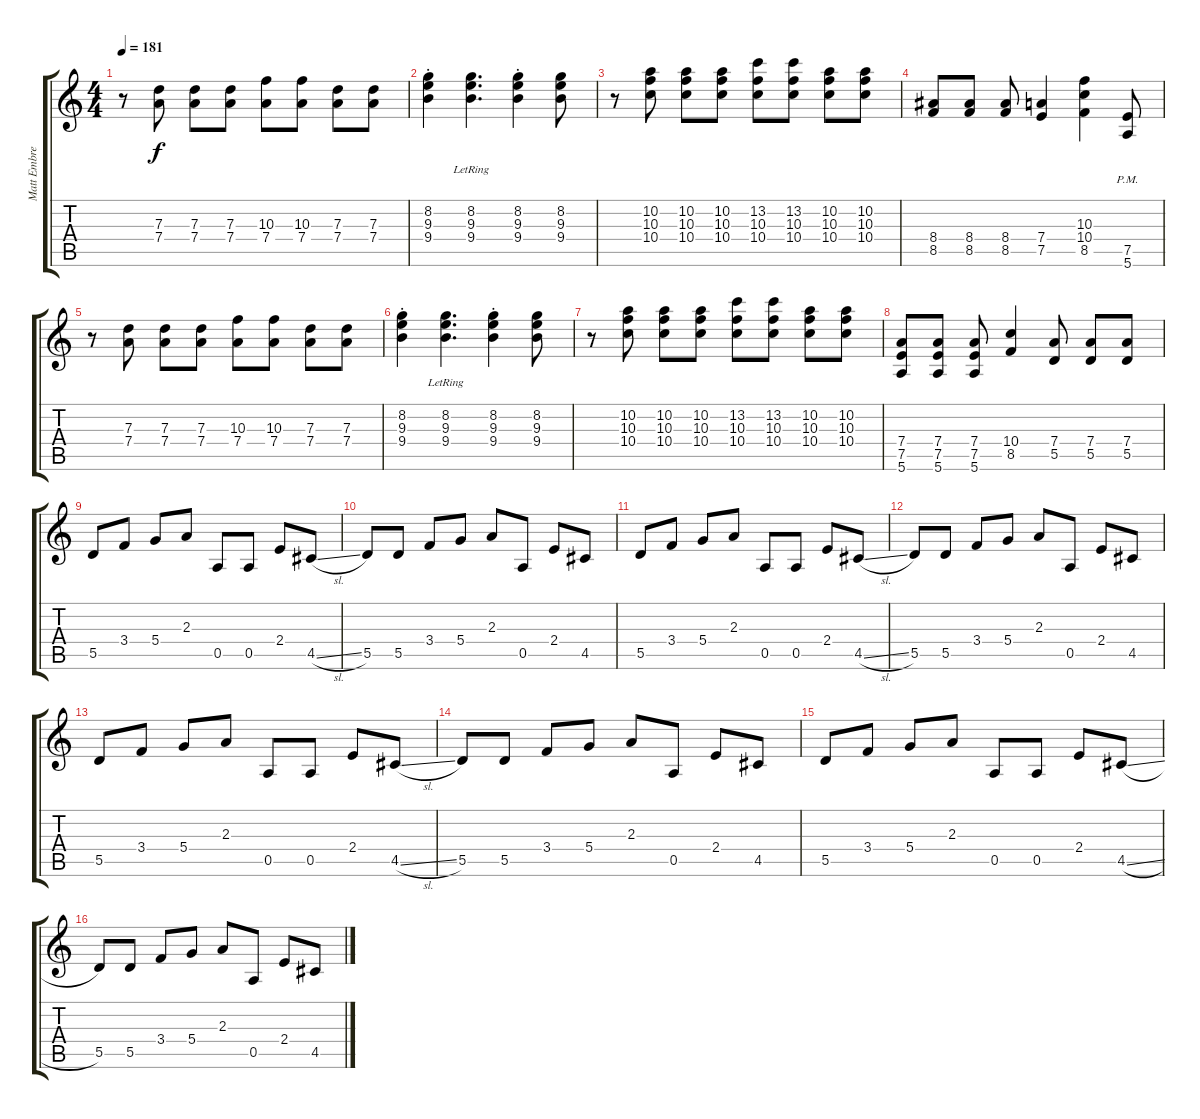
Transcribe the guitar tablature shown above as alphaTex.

\track ("Matt Embree Guitar" "Matt Embre") {instrument overdrivenguitar}
\staff {score tabs}
\tuning (E4 B3 G3 D3 A2 E2) {hide}
\ts (4 4)
\tempo 181
\clef g2
\ks c
r.8{dy f} (7.3 7.4).8 (7.3 7.4).8 (7.3 7.4).8 (10.3 7.4).8 (10.3 7.4).8 (7.3 7.4).8 (7.3 7.4).8 |
(8.2{st} 9.3{st} 9.4{st}).4 (8.2{lr} 9.3 9.4).4{d} (8.2{st} 9.3{st} 9.4{st}).4 (8.2 9.3 9.4).8 |
r.8 (10.2 10.3 10.4).8 (10.2 10.3 10.4).8 (10.2 10.3 10.4).8 (13.2 10.3 10.4).8 (13.2 10.3 10.4).8 (10.2 10.3 10.4).8 (10.2 10.3 10.4).8 |
(8.4 8.5).8 (8.4 8.5).8 (8.4 8.5).8 (7.4 7.5).4 (10.3 10.4 8.5).4 (7.5{pm} 5.6).8 |
r.8 (7.3 7.4).8 (7.3 7.4).8 (7.3 7.4).8 (10.3 7.4).8 (10.3 7.4).8 (7.3 7.4).8 (7.3 7.4).8 |
(8.2{st} 9.3{st} 9.4{st}).4 (8.2{lr} 9.3 9.4).4{d} (8.2{st} 9.3{st} 9.4{st}).4 (8.2 9.3 9.4).8 |
r.8 (10.2 10.3 10.4).8 (10.2 10.3 10.4).8 (10.2 10.3 10.4).8 (13.2 10.3 10.4).8 (13.2 10.3 10.4).8 (10.2 10.3 10.4).8 (10.2 10.3 10.4).8 |
(7.4 7.5 5.6).8 (7.4 7.5 5.6).8 (7.4 7.5 5.6).8 (10.4 8.5).4 (7.4 5.5).8 (7.4 5.5).8 (7.4 5.5).8 |
5.5.8 3.4.8 5.4.8 2.3.8 0.5.8 0.5.8 2.4.8 4.5{sl}.8 |
5.5.8 5.5.8 3.4.8 5.4.8 2.3.8 0.5.8 2.4.8 4.5.8 |
5.5.8 3.4.8 5.4.8 2.3.8 0.5.8 0.5.8 2.4.8 4.5{sl}.8 |
5.5.8 5.5.8 3.4.8 5.4.8 2.3.8 0.5.8 2.4.8 4.5.8 |
5.5.8 3.4.8 5.4.8 2.3.8 0.5.8 0.5.8 2.4.8 4.5{sl}.8 |
5.5.8 5.5.8 3.4.8 5.4.8 2.3.8 0.5.8 2.4.8 4.5.8 |
5.5.8 3.4.8 5.4.8 2.3.8 0.5.8 0.5.8 2.4.8 4.5{sl}.8 |
5.5.8 5.5.8 3.4.8 5.4.8 2.3.8 0.5.8 2.4.8 4.5.8
